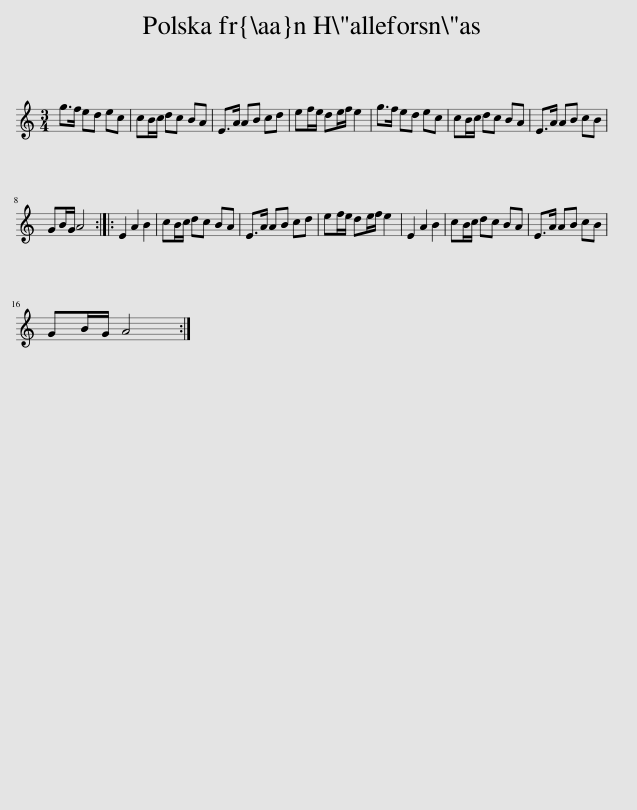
X:1
L:1/8
M:3/4
I:linebreak $
K:C
V:1 treble
V:1
 g>f ed ec | cB/c/ dc BA | E>A AB cd | ef/e/ de/f/ e2 | g>f ed ec | %5
 cB/c/ dc BA | E>A AB cB |$ GB/G/ A4 :: E2 A2 B2 | cB/c/ dc BA | %10
 E>A AB cd | ef/e/ de/f/ e2 | E2 A2 B2 | cB/c/ dc BA | E>A AB cB |$ %15
 GB/G/ A4 :| %16
